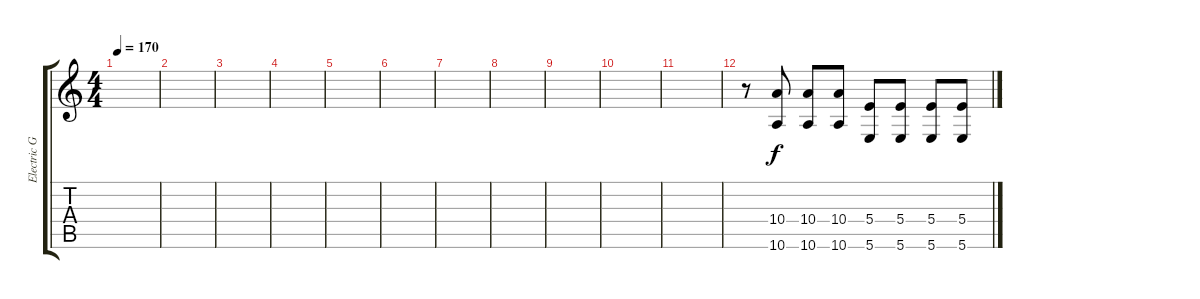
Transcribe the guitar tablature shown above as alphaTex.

\track ("Electric Guitar" "Electric G") {instrument overdrivenguitar}
\staff {score tabs}
\tuning (Db4 Ab3 E3 B2 Gb2 B1) {hide}
\ts (4 4)
\tempo 170
\clef g2
\ks c
|
|
|
|
|
|
|
|
|
|
|
r.8 (10.4 10.6).8 (10.4 10.6).8 (10.4 10.6).8 (5.4 5.6).8 (5.4 5.6).8 (5.4 5.6).8 (5.4 5.6).8
